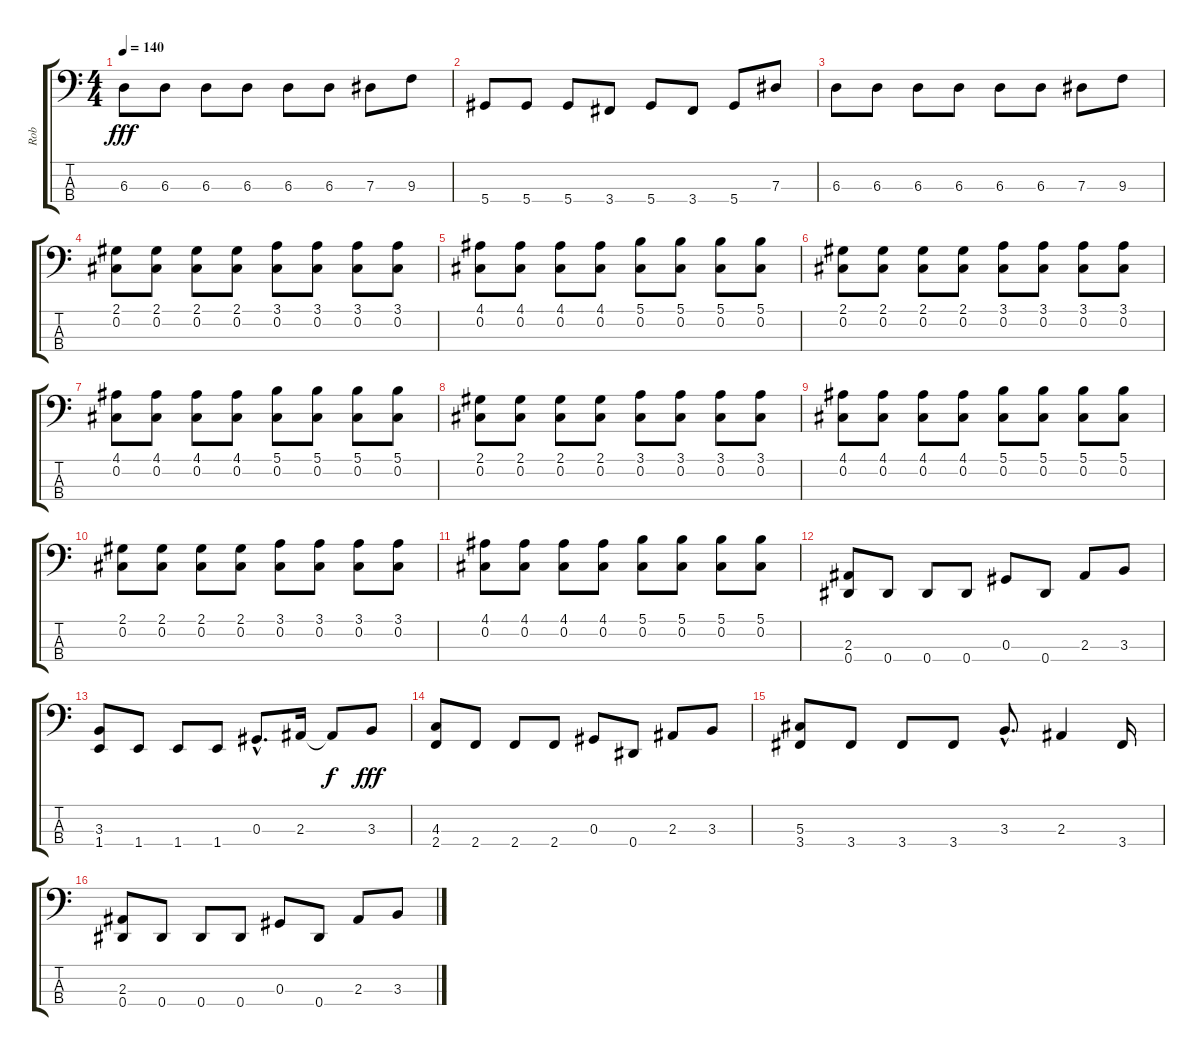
\track ("Rob" "Rob") {instrument electricbasspick}
\staff {score tabs}
\tuning (Gb2 Db2 Ab1 Eb1) {hide}
\ts (4 4)
\tempo 140
\clef f4
\ks c
6.3.8{dy fff} 6.3.8 6.3.8 6.3.8 6.3.8 6.3.8 7.3.8 9.3.8 |
5.4.8 5.4.8 5.4.8 3.4.8 5.4.8 3.4.8 5.4.8 7.3.8 |
6.3.8 6.3.8 6.3.8 6.3.8 6.3.8 6.3.8 7.3.8 9.3.8 |
(2.1 0.2).8 (2.1 0.2).8 (2.1 0.2).8 (2.1 0.2).8 (3.1 0.2).8 (3.1 0.2).8 (3.1 0.2).8 (3.1 0.2).8 |
(4.1 0.2).8 (4.1 0.2).8 (4.1 0.2).8 (4.1 0.2).8 (5.1 0.2).8 (5.1 0.2).8 (5.1 0.2).8 (5.1 0.2).8 |
(2.1 0.2).8 (2.1 0.2).8 (2.1 0.2).8 (2.1 0.2).8 (3.1 0.2).8 (3.1 0.2).8 (3.1 0.2).8 (3.1 0.2).8 |
(4.1 0.2).8 (4.1 0.2).8 (4.1 0.2).8 (4.1 0.2).8 (5.1 0.2).8 (5.1 0.2).8 (5.1 0.2).8 (5.1 0.2).8 |
(2.1 0.2).8 (2.1 0.2).8 (2.1 0.2).8 (2.1 0.2).8 (3.1 0.2).8 (3.1 0.2).8 (3.1 0.2).8 (3.1 0.2).8 |
(4.1 0.2).8 (4.1 0.2).8 (4.1 0.2).8 (4.1 0.2).8 (5.1 0.2).8 (5.1 0.2).8 (5.1 0.2).8 (5.1 0.2).8 |
(2.1 0.2).8 (2.1 0.2).8 (2.1 0.2).8 (2.1 0.2).8 (3.1 0.2).8 (3.1 0.2).8 (3.1 0.2).8 (3.1 0.2).8 |
(4.1 0.2).8 (4.1 0.2).8 (4.1 0.2).8 (4.1 0.2).8 (5.1 0.2).8 (5.1 0.2).8 (5.1 0.2).8 (5.1 0.2).8 |
(2.3 0.4).8 0.4.8 0.4.8 0.4.8 0.3.8 0.4.8 2.3.8 3.3.8 |
(3.3 1.4).8 1.4.8 1.4.8 1.4.8 0.3{hac}.8{d} 2.3.16 2.3{t}.8{dy f} 3.3.8{dy fff} |
(4.3 2.4).8 2.4.8 2.4.8 2.4.8 0.3.8 0.4.8 2.3.8 3.3.8 |
(5.3 3.4).8 3.4.8 3.4.8 3.4.8 3.3{hac}.8{d} 2.3.4 3.4.16 |
(2.3 0.4).8 0.4.8 0.4.8 0.4.8 0.3.8 0.4.8 2.3.8 3.3.8
